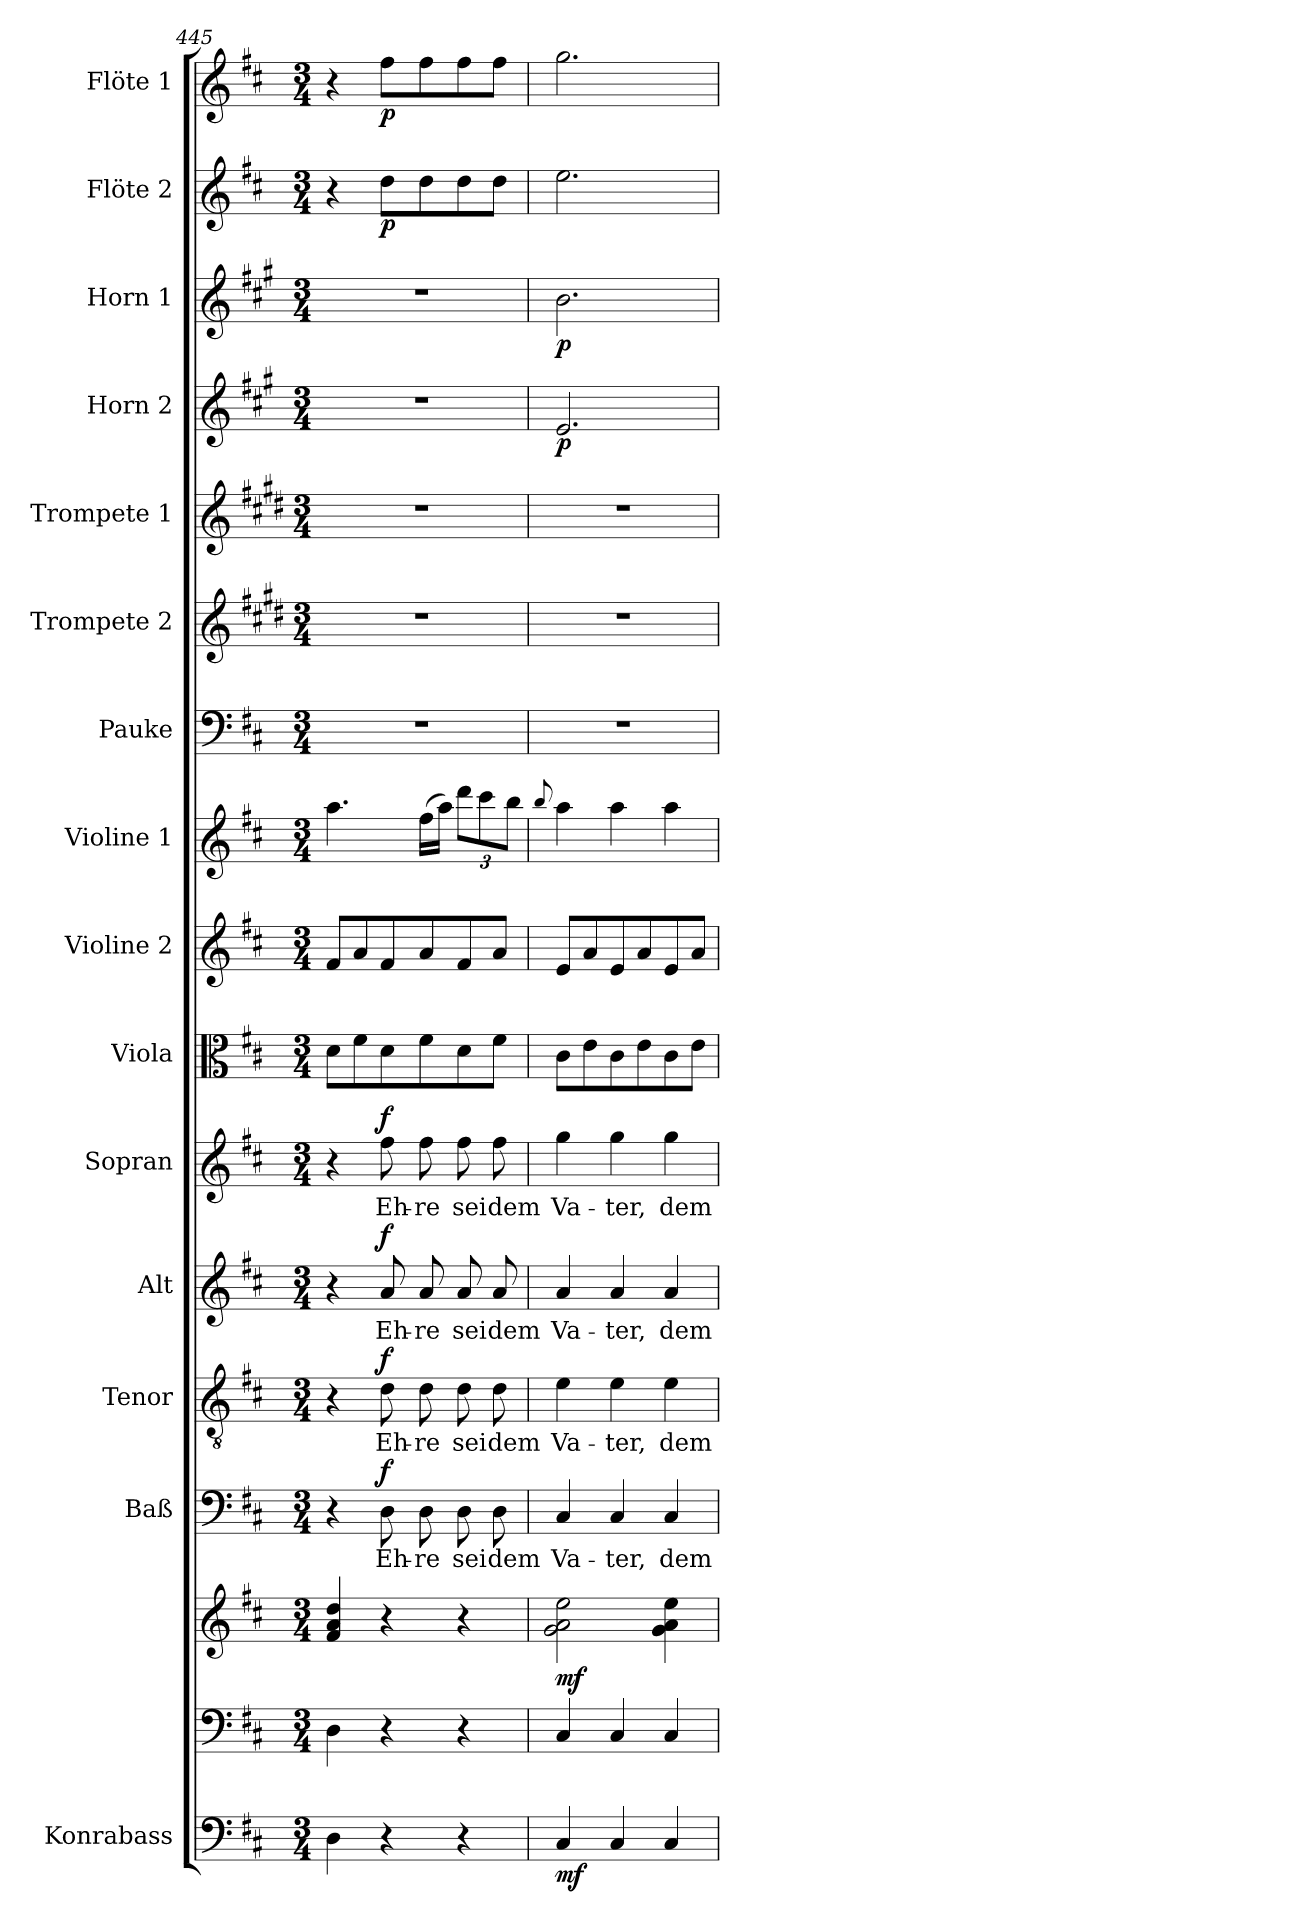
**kern	**dynam	**kern	**kern	**dynam	**kern	**text	**dynam	**kern	**text	**dynam	**kern	**text	**dynam	**kern	**text	**dynam	**kern	**kern	**kern	**kern	**kern	**kern	**kern	**dynam	**kern	**dynam	**kern	**dynam	**kern	**dynam
*part16	*part16	*part15	*part15	*part15	*part14	*part14	*part14	*part13	*part13	*part13	*part12	*part12	*part12	*part11	*part11	*part11	*part10	*part9	*part8	*part7	*part6	*part5	*part4	*part4	*part3	*part3	*part2	*part2	*part1	*part1
*staff17	*staff17	*staff16	*staff15	*staff15/16	*staff14	*staff14	*staff14	*staff13	*staff13	*staff13	*staff12	*staff12	*staff12	*staff11	*staff11	*staff11	*staff10	*staff9	*staff8	*staff7	*staff6	*staff5	*staff4	*staff4	*staff3	*staff3	*staff2	*staff2	*staff1	*staff1
*I"Konrabass	*	*	*	*	*I"Baß	*	*	*I"Tenor	*	*	*I"Alt	*	*	*I"Sopran	*	*	*I"Viola	*I"Violine 2	*I"Violine 1	*I"Pauke	*I"Trompete 2	*I"Trompete 1	*I"Horn 2	*	*I"Horn 1	*	*I"Flöte 2	*	*I"Flöte 1	*
*I'Kb.	*	*	*	*	*I'Baß	*	*	*I'Ten	*	*	*I'Alt	*	*	*I'Sop	*	*	*I'Vla.	*I'Vln. 2	*I'Vln. 1	*I'Pk.	*I'Trp. 2	*I'Trp. 1	*I'Hrn. 2	*	*I'Hrn. 1	*	*I'Fl. 2	*	*I'Fl. 1	*
*clefF4	*	*clefF4	*clefG2	*	*clefF4	*	*	*clefGv2	*	*	*clefG2	*	*	*clefG2	*	*	*clefC3	*clefG2	*clefG2	*clefF4	*clefG2	*clefG2	*clefG2	*	*clefG2	*	*clefG2	*	*clefG2	*
*ITrd7c12	*	*	*	*	*	*	*	*	*	*	*	*	*	*	*	*	*	*	*	*	*ITrd1c2	*ITrd1c2	*ITrd4c7	*	*ITrd4c7	*	*	*	*	*
*k[f#c#]	*	*k[f#c#]	*k[f#c#]	*	*k[f#c#]	*	*	*k[f#c#]	*	*	*k[f#c#]	*	*	*k[f#c#]	*	*	*k[f#c#]	*k[f#c#]	*k[f#c#]	*k[f#c#]	*k[f#c#]	*k[f#c#]	*k[f#c#]	*	*k[f#c#]	*	*k[f#c#]	*	*k[f#c#]	*
*D:	*	*D:	*D:	*	*D:	*	*	*D:	*	*	*D:	*	*	*D:	*	*	*D:	*D:	*D:	*D:	*D:	*D:	*D:	*	*D:	*	*D:	*	*D:	*
*M3/4	*	*M3/4	*M3/4	*	*M3/4	*	*	*M3/4	*	*	*M3/4	*	*	*M3/4	*	*	*M3/4	*M3/4	*M3/4	*M3/4	*M3/4	*M3/4	*M3/4	*	*M3/4	*	*M3/4	*	*M3/4	*
=445	=445	=445	=445	=445	=445	=445	=445	=445	=445	=445	=445	=445	=445	=445	=445	=445	=445	=445	=445	=445	=445	=445	=445	=445	=445	=445	=445	=445	=445	=445
4DD\	.	4D\	4f#/ 4a/ 4dd/	.	4r	.	.	4r	.	.	4r	.	.	4r	.	.	8d\L	8f#/L	4.aa\	2.r	2.r	2.r	2.r	.	2.r	.	4r	.	4r	.
.	.	.	.	.	.	.	.	.	.	.	.	.	.	.	.	.	8f#\	8a/	.	.	.	.	.	.	.	.	.	.	.	.
!	!	!	!	!	!	!LO:LY:b	!LO:DY:a	!	!LO:LY:b	!LO:DY:a	!	!LO:LY:b	!LO:DY:a	!	!LO:LY:b	!LO:DY:a	!	!	!	!	!	!	!	!	!	!	!	!LO:DY:b	!	!LO:DY:b
4r	.	4r	4r	.	8D\	Eh-	f	8d\	Eh-	f	8a/	Eh-	f	8ff#\	Eh-	f	8d\	8f#/	.	.	.	.	.	.	.	.	8dd\L	p	8ff#\L	p
!	!	!	!	!	!	!LO:LY:b	!	!	!LO:LY:b	!	!	!LO:LY:b	!	!	!LO:LY:b	!	!	!	!	!	!	!	!	!	!	!	!	!	!	!
.	.	.	.	.	8D\	-re	.	8d\	-re	.	8a/	-re	.	8ff#\	-re	.	8f#\	8a/	(>16ff#\LL	.	.	.	.	.	.	.	8dd\	.	8ff#\	.
.	.	.	.	.	.	.	.	.	.	.	.	.	.	.	.	.	.	.	16aa\JJ)	.	.	.	.	.	.	.	.	.	.	.
!	!	!	!	!	!	!LO:LY:b	!	!	!LO:LY:b	!	!	!LO:LY:b	!	!	!LO:LY:b	!	!	!	!	!	!	!	!	!	!	!	!	!	!	!
4r	.	4r	4r	.	8D\	sei	.	8d\	sei	.	8a/	sei	.	8ff#\	sei	.	8d\	8f#/	12ddd\L	.	.	.	.	.	.	.	8dd\	.	8ff#\	.
.	.	.	.	.	.	.	.	.	.	.	.	.	.	.	.	.	.	.	12ccc#\	.	.	.	.	.	.	.	.	.	.	.
!	!	!	!	!	!	!LO:LY:b	!	!	!LO:LY:b	!	!	!LO:LY:b	!	!	!LO:LY:b	!	!	!	!	!	!	!	!	!	!	!	!	!	!	!
.	.	.	.	.	8D\	dem	.	8d\	dem	.	8a/	dem	.	8ff#\	dem	.	8f#\J	8a/J	.	.	.	.	.	.	.	.	8dd\J	.	8ff#\J	.
.	.	.	.	.	.	.	.	.	.	.	.	.	.	.	.	.	.	.	12bb\J	.	.	.	.	.	.	.	.	.	.	.
=446	=446	=446	=446	=446	=446	=446	=446	=446	=446	=446	=446	=446	=446	=446	=446	=446	=446	=446	=446	=446	=446	=446	=446	=446	=446	=446	=446	=446	=446	=446
.	.	.	.	.	.	.	.	.	.	.	.	.	.	.	.	.	.	.	8qqbb/	.	.	.	.	.	.	.	.	.	.	.
!	!LO:DY:b	!	!	!LO:DY:b	!	!LO:LY:b	!	!	!LO:LY:b	!	!	!LO:LY:b	!	!	!LO:LY:b	!	!	!	!	!	!	!	!	!LO:DY:b	!	!LO:DY:b	!	!	!	!
4CC#/	mf	4C#/	2g\ 2a\ 2ee\	mf	4C#/	Va-	.	4e\	Va-	.	4a/	Va-	.	4gg\	Va-	.	8c#\L	8e/L	4aa\	2.r	2.r	2.r	2.A/	p	2.e\	p	2.ee\	.	2.gg\	.
.	.	.	.	.	.	.	.	.	.	.	.	.	.	.	.	.	8e\	8a/	.	.	.	.	.	.	.	.	.	.	.	.
!	!	!	!	!	!	!LO:LY:b	!	!	!LO:LY:b	!	!	!LO:LY:b	!	!	!LO:LY:b	!	!	!	!	!	!	!	!	!	!	!	!	!	!	!
4CC#/	.	4C#/	.	.	4C#/	-ter,	.	4e\	-ter,	.	4a/	-ter,	.	4gg\	-ter,	.	8c#\	8e/	4aa\	.	.	.	.	.	.	.	.	.	.	.
.	.	.	.	.	.	.	.	.	.	.	.	.	.	.	.	.	8e\	8a/	.	.	.	.	.	.	.	.	.	.	.	.
!	!	!	!	!	!	!LO:LY:b	!	!	!LO:LY:b	!	!	!LO:LY:b	!	!	!LO:LY:b	!	!	!	!	!	!	!	!	!	!	!	!	!	!	!
4CC#/	.	4C#/	4g\ 4a\ 4ee\	.	4C#/	dem	.	4e\	dem	.	4a/	dem	.	4gg\	dem	.	8c#\	8e/	4aa\	.	.	.	.	.	.	.	.	.	.	.
.	.	.	.	.	.	.	.	.	.	.	.	.	.	.	.	.	8e\J	8a/J	.	.	.	.	.	.	.	.	.	.	.	.
=	=	=	=	=	=	=	=	=	=	=	=	=	=	=	=	=	=	=	=	=	=	=	=	=	=	=	=	=	=	=
*-	*-	*-	*-	*-	*-	*-	*-	*-	*-	*-	*-	*-	*-	*-	*-	*-	*-	*-	*-	*-	*-	*-	*-	*-	*-	*-	*-	*-	*-	*-
